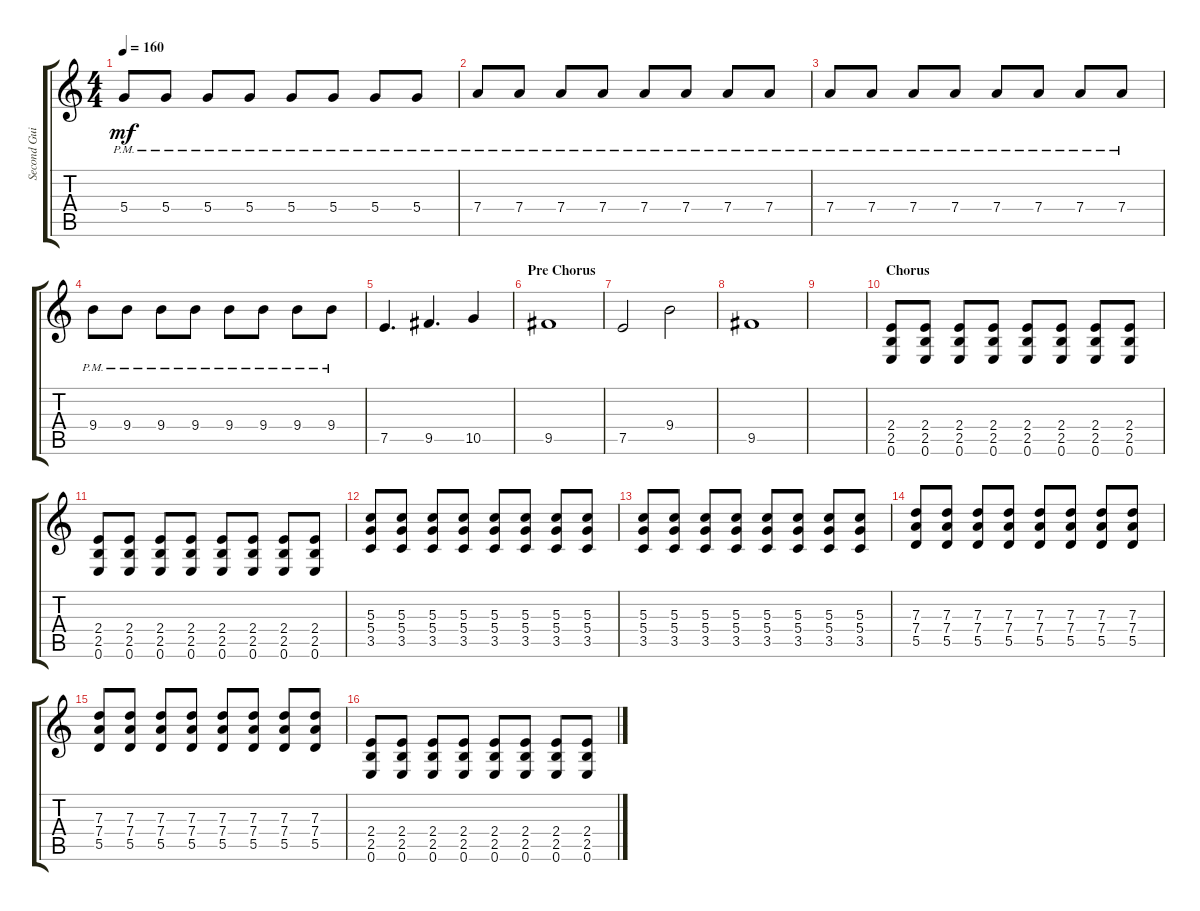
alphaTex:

\track ("Second Guitar" "Second Gui") {instrument distortionguitar}
\staff {score tabs}
\tuning (E4 B3 G3 D3 A2 E2) {hide}
\ts (4 4)
\tempo 160
\clef g2
\ks c
5.4{pm}.8{dy mf} 5.4{pm}.8 5.4{pm}.8 5.4{pm}.8 5.4{pm}.8 5.4{pm}.8 5.4{pm}.8 5.4{pm}.8 |
7.4{pm}.8 7.4{pm}.8 7.4{pm}.8 7.4{pm}.8 7.4{pm}.8 7.4{pm}.8 7.4{pm}.8 7.4{pm}.8 |
7.4{pm}.8 7.4{pm}.8 7.4{pm}.8 7.4{pm}.8 7.4{pm}.8 7.4{pm}.8 7.4{pm}.8 7.4{pm}.8 |
9.4{pm}.8 9.4{pm}.8 9.4{pm}.8 9.4{pm}.8 9.4{pm}.8 9.4{pm}.8 9.4{pm}.8 9.4{pm}.8 |
7.5.4{d} 9.5.4{d} 10.5.4 |
\section ("" "Pre Chorus")
9.5.1 |
7.5.2 9.4.2 |
9.5.1 |
|
\section ("" "Chorus")
(2.4 2.5 0.6).8 (2.4 2.5 0.6).8 (2.4 2.5 0.6).8 (2.4 2.5 0.6).8 (2.4 2.5 0.6).8 (2.4 2.5 0.6).8 (2.4 2.5 0.6).8 (2.4 2.5 0.6).8 |
(2.4 2.5 0.6).8 (2.4 2.5 0.6).8 (2.4 2.5 0.6).8 (2.4 2.5 0.6).8 (2.4 2.5 0.6).8 (2.4 2.5 0.6).8 (2.4 2.5 0.6).8 (2.4 2.5 0.6).8 |
(5.3 5.4 3.5).8 (5.3 5.4 3.5).8 (5.3 5.4 3.5).8 (5.3 5.4 3.5).8 (5.3 5.4 3.5).8 (5.3 5.4 3.5).8 (5.3 5.4 3.5).8 (5.3 5.4 3.5).8 |
(5.3 5.4 3.5).8 (5.3 5.4 3.5).8 (5.3 5.4 3.5).8 (5.3 5.4 3.5).8 (5.3 5.4 3.5).8 (5.3 5.4 3.5).8 (5.3 5.4 3.5).8 (5.3 5.4 3.5).8 |
(7.3 7.4 5.5).8 (7.3 7.4 5.5).8 (7.3 7.4 5.5).8 (7.3 7.4 5.5).8 (7.3 7.4 5.5).8 (7.3 7.4 5.5).8 (7.3 7.4 5.5).8 (7.3 7.4 5.5).8 |
(7.3 7.4 5.5).8 (7.3 7.4 5.5).8 (7.3 7.4 5.5).8 (7.3 7.4 5.5).8 (7.3 7.4 5.5).8 (7.3 7.4 5.5).8 (7.3 7.4 5.5).8 (7.3 7.4 5.5).8 |
(2.4 2.5 0.6).8 (2.4 2.5 0.6).8 (2.4 2.5 0.6).8 (2.4 2.5 0.6).8 (2.4 2.5 0.6).8 (2.4 2.5 0.6).8 (2.4 2.5 0.6).8 (2.4 2.5 0.6).8
